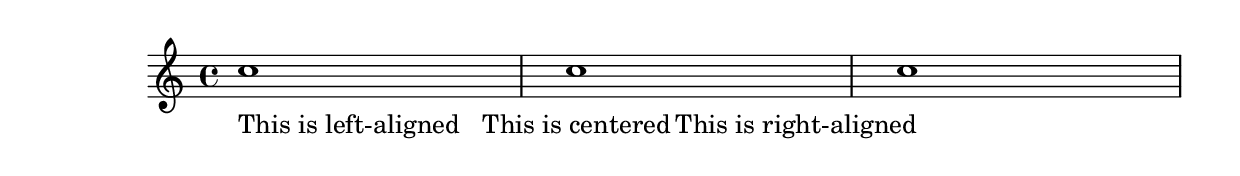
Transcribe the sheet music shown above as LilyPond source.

%% DO NOT EDIT this file manually; it is automatically
%% generated from LSR http://lsr.dsi.unimi.it
%% Make any changes in LSR itself, or in Documentation/snippets/new/ ,
%% and then run scripts/auxiliar/makelsr.py
%%
%% This file is in the public domain.
\version "2.12.2"

\header {
  lsrtags = "text, vocal-music"

%% Translation of GIT committish: 91eeed36c877fe625d957437d22081721c8c6345
  texidoces = "
La alineación horizontal de la letra se puede ajustar sobreescribiendo
la propiedad @code{self-alignment-X} del objeto @code{LyricText}.
@code{#-1} es izquierda, @code{#0} es centrado y @code{#1} es derecha;
sin embargo, puede usar también @code{#LEFT}, @code{#CENTER} y
@code{#RIGHT}.

"
  doctitlees = "Alineación de la letra"

%% Translation of GIT committish: 27b1197f3bae8512c14d946752cd3e40e7c76016

  texidocde = "
Die horizontale Ausrichtung von Gesangstext kann eingestellt werden, indem
man die @code{self-alignment-X}-Eigenschaft des @code{LyricText}-Objekts
verändert.  @code{#-1} bedeutet links, @code{#0} bedeutet mittig und @code{#1}
bedeutet rechts, man kann aber genauso gut auch @code{#LEFT}, @code{#CENTER}
und @code{#RIGHT} benutzen.

"
  doctitlede = "Ausrichtung von Gesangstext"


%% Translation of GIT committish: c1d5bb448321d688185e0c6b798575d4c325ae80
  texidocfr = "
L'alignement horizontal des paroles peut se gérer à l'aide de la
propriété @code{self-alignment-X} de l'objet @code{LyricText}.
Les valeurs @code{#-1} ou @code{#LEFT} produiront un alignement par la
gauche, les valeurs @code{#0} ou @code{#CENTER} un alignement centré, et
les valeurs @code{#1} ou @code{#RIGHT} un alignement par la droite.

"
  doctitlefr = "Alignement des syllabes"


  texidoc = "
Horizontal alignment for lyrics cam be set by overriding the
@code{self-alignment-X} property of the @code{LyricText} object.
@code{#-1} is left, @code{#0} is center and @code{#1} is right;
however, you can use @code{#LEFT}, @code{#CENTER} and @code{#RIGHT} as
well.

"
  doctitle = "Lyrics alignment"
} % begin verbatim

\layout { ragged-right = ##f }
\relative c'' {
  c1
  c1
  c1
}
\addlyrics {
  \once \override LyricText #'self-alignment-X = #LEFT
  "This is left-aligned"
  \once \override LyricText #'self-alignment-X = #CENTER
  "This is centered"
  \once \override LyricText #'self-alignment-X = #1
  "This is right-aligned"
}

